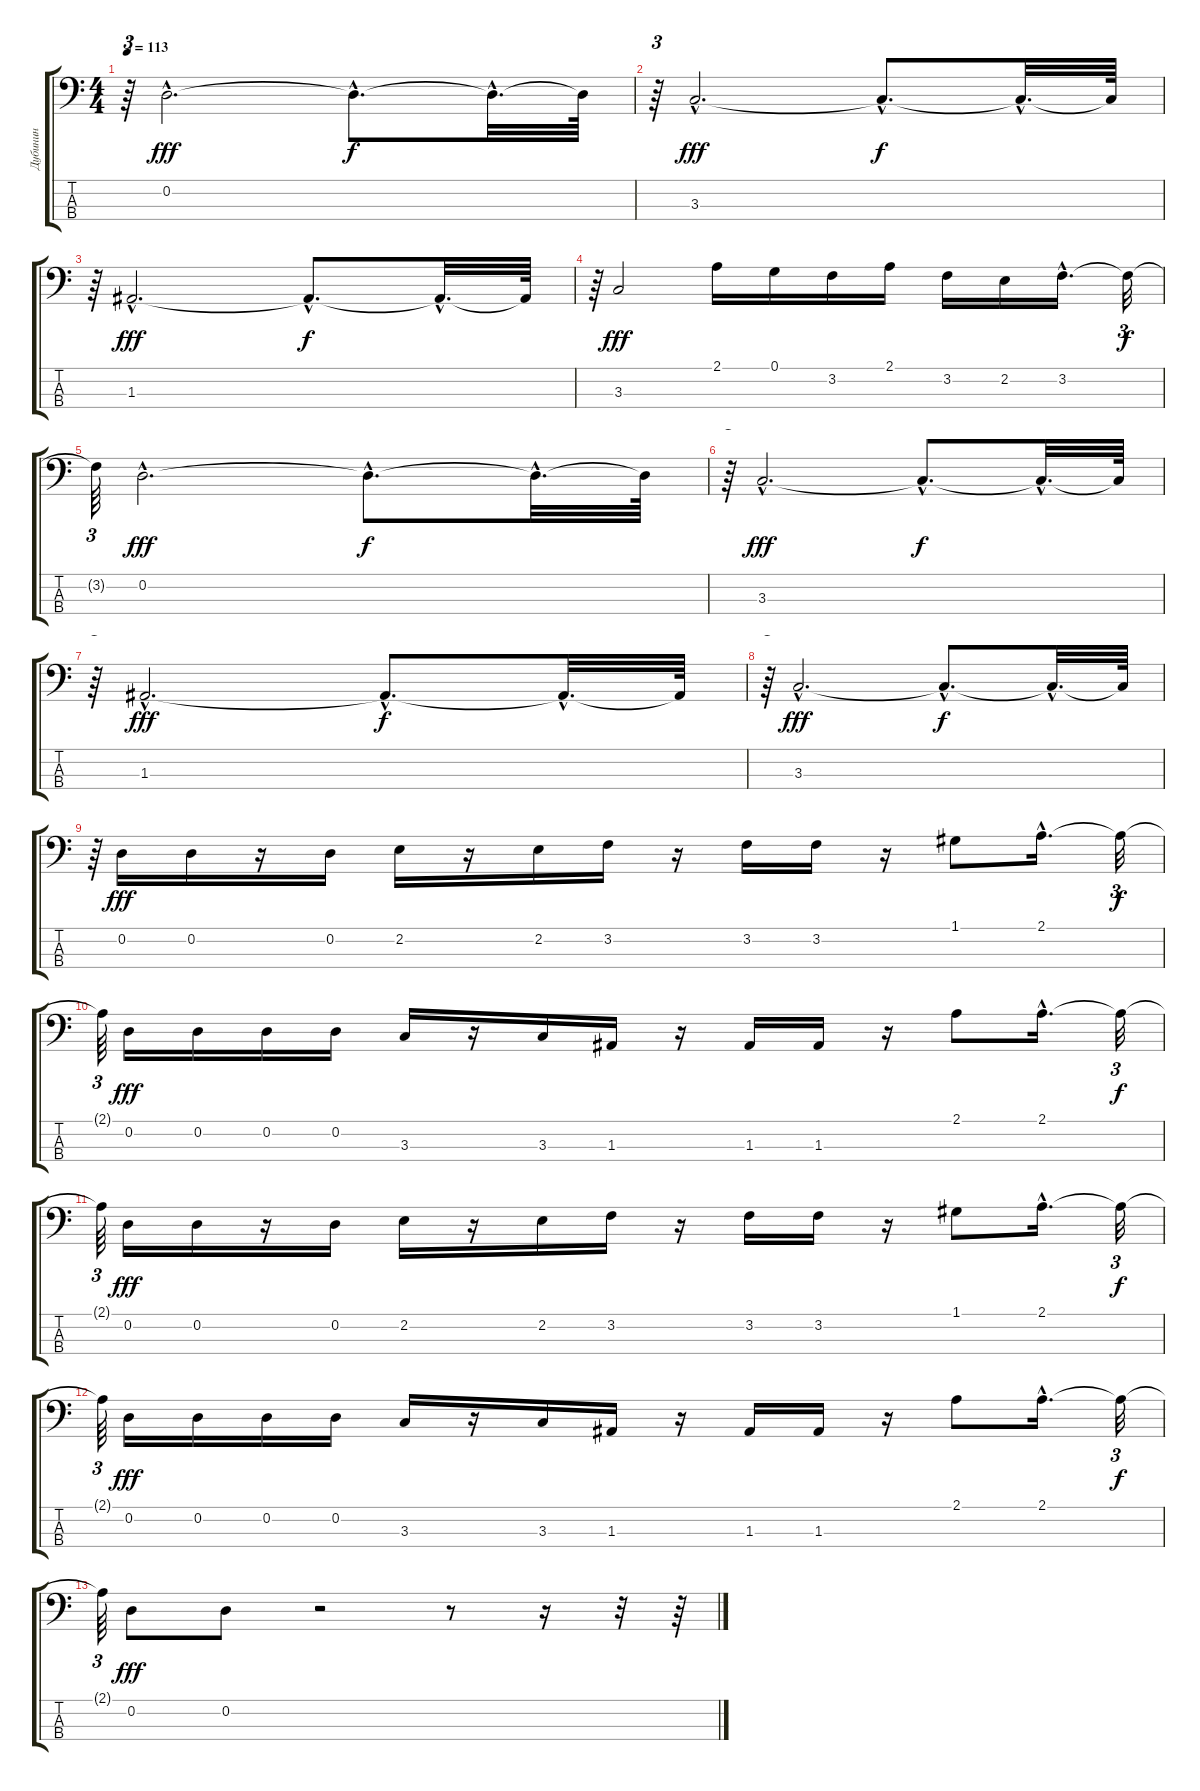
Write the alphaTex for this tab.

\track ("Дубинин" "Дубинин") {instrument electricbassfinger}
\staff {score tabs}
\tuning (G2 D2 A1 E1) {hide}
\ts (4 4)
\tempo 113
\clef f4
\ks c
r.64{tu (3 2) dy f} 0.2{hac}.2{d dy fff} 0.2{hac t}.8{d dy f} 0.2{hac t}.32{d} 0.2{t}.64 |
r.64{tu (3 2)} 3.3{hac}.2{d dy fff} 3.3{hac t}.8{d dy f} 3.3{hac t}.32{d} 3.3{t}.64 |
r.64{tu (3 2)} 1.3{hac}.2{d dy fff} 1.3{hac t}.8{d dy f} 1.3{hac t}.32{d} 1.3{t}.64 |
r.64{tu (3 2)} 3.3.2{dy fff} 2.1.16 0.1.16 3.2.16 2.1.16 3.2.16 2.2.16 3.2{hac}.16{d} 3.2{t}.32{tu (3 2) dy f} |
3.2{t}.64{tu (3 2)} 0.2{hac}.2{d dy fff} 0.2{hac t}.8{d dy f} 0.2{hac t}.32{d} 0.2{t}.64 |
r.64{tu (3 2)} 3.3{hac}.2{d dy fff} 3.3{hac t}.8{d dy f} 3.3{hac t}.32{d} 3.3{t}.64 |
r.64{tu (3 2)} 1.3{hac}.2{d dy fff} 1.3{hac t}.8{d dy f} 1.3{hac t}.32{d} 1.3{t}.64 |
r.64{tu (3 2)} 3.3{hac}.2{d dy fff} 3.3{hac t}.8{d dy f} 3.3{hac t}.32{d} 3.3{t}.64 |
r.64{tu (3 2)} 0.2.16{dy fff} 0.2.16 r.16 0.2.16 2.2.16 r.16 2.2.16 3.2.16 r.16 3.2.16 3.2.16 r.16 1.1.8 2.1{hac}.16{d} 2.1{t}.32{tu (3 2) dy f} |
2.1{t}.64{tu (3 2)} 0.2.16{dy fff} 0.2.16 0.2.16 0.2.16 3.3.16 r.16 3.3.16 1.3.16 r.16 1.3.16 1.3.16 r.16 2.1.8 2.1{hac}.16{d} 2.1{t}.32{tu (3 2) dy f} |
2.1{t}.64{tu (3 2)} 0.2.16{dy fff} 0.2.16 r.16 0.2.16 2.2.16 r.16 2.2.16 3.2.16 r.16 3.2.16 3.2.16 r.16 1.1.8 2.1{hac}.16{d} 2.1{t}.32{tu (3 2) dy f} |
2.1{t}.64{tu (3 2)} 0.2.16{dy fff} 0.2.16 0.2.16 0.2.16 3.3.16 r.16 3.3.16 1.3.16 r.16 1.3.16 1.3.16 r.16 2.1.8 2.1{hac}.16{d} 2.1{t}.32{tu (3 2) dy f} |
2.1{t}.64{tu (3 2)} 0.2.8{dy fff} 0.2.8 r.2 r.8 r.16 r.32 r.64
